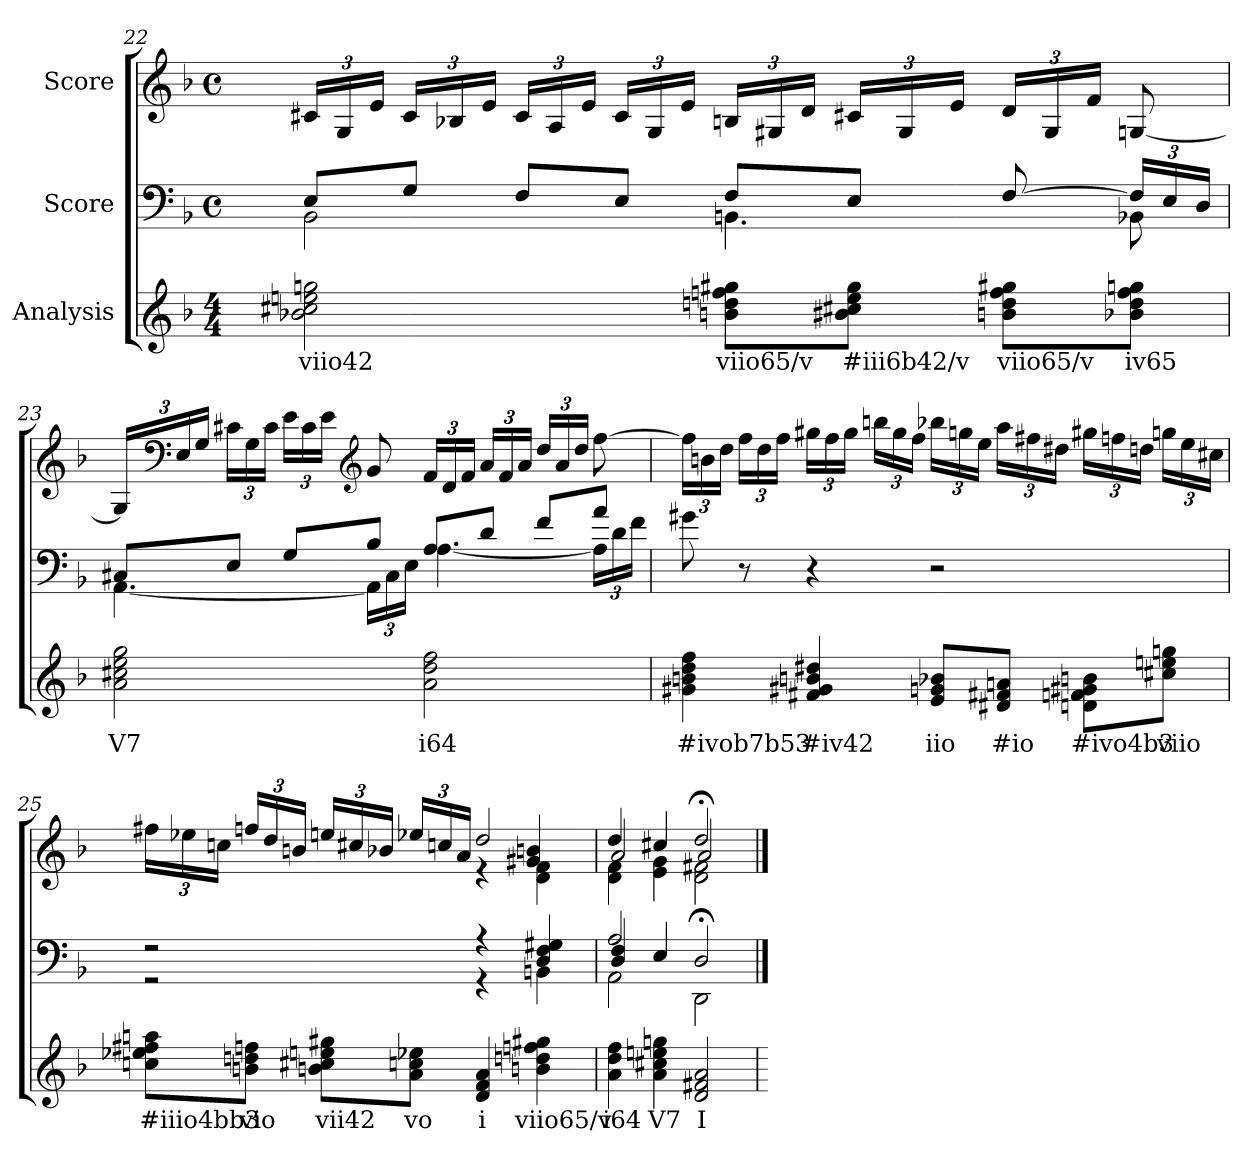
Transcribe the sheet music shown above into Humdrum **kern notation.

**kern	**text	**kern	**kern
*part3	*part3	*part2	*part1
*staff3	*staff3	*staff2	*staff1
*I"Analysis	*	*I"Score	*I"Score
*	*	*clefF4	*clefG2
*k[b-]	*	*k[b-]	*k[b-]
*M4/4	*	*M4/4	*M4/4
*	*	*met(c)	*met(c)
=22	=22	=22	=22
*	*	*^	*
*	*	*	*	*Xbrackettup
2b-X 2cc#X 2een 2ggn	viio42	8E/L	2BB-\	24c#X/LL
.	.	.	.	24G/
.	.	.	.	24e/JJ
.	.	8G/J	.	24c#/LL
.	.	.	.	24B-X/
.	.	.	.	24e/JJ
.	.	8F/L	.	24c#/LL
.	.	.	.	24A/
.	.	.	.	24e/JJ
.	.	8E/J	.	24c#/LL
.	.	.	.	24G/
.	.	.	.	24e/JJ
8bn 8ddn 8ffn 8gg#XL	viio65/v	8F/L	4.BBn\	24Bn/LL
.	.	.	.	24G#X/
.	.	.	.	24d/JJ
8b#X 8cc#X 8ee 8gg#J	#iii6b42/v	8E/J	.	24c#X/LL
.	.	.	.	24G#/
.	.	.	.	24e/JJ
8bn 8dd 8ff 8gg#XL	viio65/v	[8F/	.	24d/LL
.	.	.	.	24G#/
.	.	.	.	24f/JJ
*	*	*Xbrackettup	*	*
8b-X 8dd 8ff 8ggnJ	iv65	24F/LL]	8BB-X\	[8Gn/
.	.	24E/	.	.
.	.	24D/JJ	.	.
!!LO:LB:g=z
=23	=23	=23	=23	=23
2a 2cc#X 2ee 2gg	V7	8C#X/L	[4.AA\	24G/LL]
*	*	*	*	*clefF4
.	.	.	.	24E/
.	.	.	.	24G/JJ
.	.	8E/J	.	24c#X\LL
.	.	.	.	24G\
.	.	.	.	24c#\JJ
.	.	8G/L	.	24e\LL
.	.	.	.	24c#\
.	.	.	.	24e\JJ
*	*	*	*	*clefG2
.	.	8B-/J	24AA\LL]	8g/
.	.	.	24C#\	.
.	.	.	24E\JJ	.
2a 2dd 2ff	i64	8A/L	[4.A\	24f/LL
.	.	.	.	24d/
.	.	.	.	24f/JJ
.	.	8d/J	.	24a/LL
.	.	.	.	24f/
.	.	.	.	24a/JJ
.	.	8f/L	.	24dd/LL
.	.	.	.	24a/
.	.	.	.	24dd/JJ
.	.	8a/J	24A\LL]	[8ff\
.	.	.	24d\	.
.	.	.	24f\JJ	.
*	*	*v	*v	*
!!LO:LB:g=z
=24	=24	=24	=24
4g#X 4bn 4dd 4ff	#ivob7b53	8g#X\	24ff\LL]
.	.	.	24bn\
.	.	.	24dd\JJ
.	.	8r	24ff\LL
.	.	.	24dd\
.	.	.	24ff\JJ
4f#X 4g#X 4bn 4dd#X	#iv42	4r	24gg#X\LL
.	.	.	24ff\
.	.	.	24gg#\JJ
.	.	.	24bbn\LL
.	.	.	24gg#\
.	.	.	24ff\JJ
8e 8gn 8b-XL	iio	2r	24bb-X\LL
.	.	.	24ggn\
.	.	.	24ee\JJ
8d#X 8f#X 8anJ	#io	.	24aa\LL
.	.	.	24ff#X\
.	.	.	24dd#X\JJ
8dn 8fn 8g#X 8bnL	#ivo4b3	.	24gg#X\LL
.	.	.	24ffn\
.	.	.	24ddn\JJ
8cc#X 8een 8ggnJ	viio	.	24ggn\LL
.	.	.	24ee\
.	.	.	24cc#X\JJ
!!LO:LB:g=z
=25	=25	=25	=25
*	*	*^	*^
*	*	*	*	*	*^
8ccn 8ee-X 8ff#X 8aanL	#iiio4bb3	2r	2r	24ff#X\LL	2ryy	2ryy
.	.	.	.	24ee-X\	.	.
.	.	.	.	24ccn\JJ	.	.
8bn 8ddn 8ffnJ	vio	.	.	24ffn/LL	.	.
.	.	.	.	24dd/	.	.
.	.	.	.	24bn/JJ	.	.
8bn 8cc#X 8een 8gg#XL	vii42	.	.	24een/LL	.	.
.	.	.	.	24cc#X/	.	.
.	.	.	.	24b-X/JJ	.	.
8a 8ccn 8ee-XJ	vo	.	.	24ee-X/LL	.	.
.	.	.	.	24ccn/	.	.
.	.	.	.	24a/JJ	.	.
4d 4f 4a	i	4r	4r	2dd/	4r	4ryy
4bn 4ddn 4ffn 4gg#X	viio65/v	4D/ 4F/ 4G#X/	4BBn\	.	4d\ 4f\	4g#X/ 4bn/
*	*	*v	*v	*	*	*
=26	=26	=26	=26	=26	=26
*	*	*^	*	*	*
*	*	*	*^	*	*	*
4a 4dd 4ff	i64	2A/	2AA\	4D/ 4F/	4dd/	4d\ 4f\	2a/
4a 4cc#X 4een 4ggn	V7	.	.	4E/	4cc#X/	4e\ 4g\	.
2d 2f#X 2a	I	2D;/	2DD\	2ryy	2dd;</	2d\ 2f#X\	2a/
*	*	*v	*v	*v	*	*	*
*	*	*	*v	*v	*v
=	==	==	==
*-	*-	*-	*-
